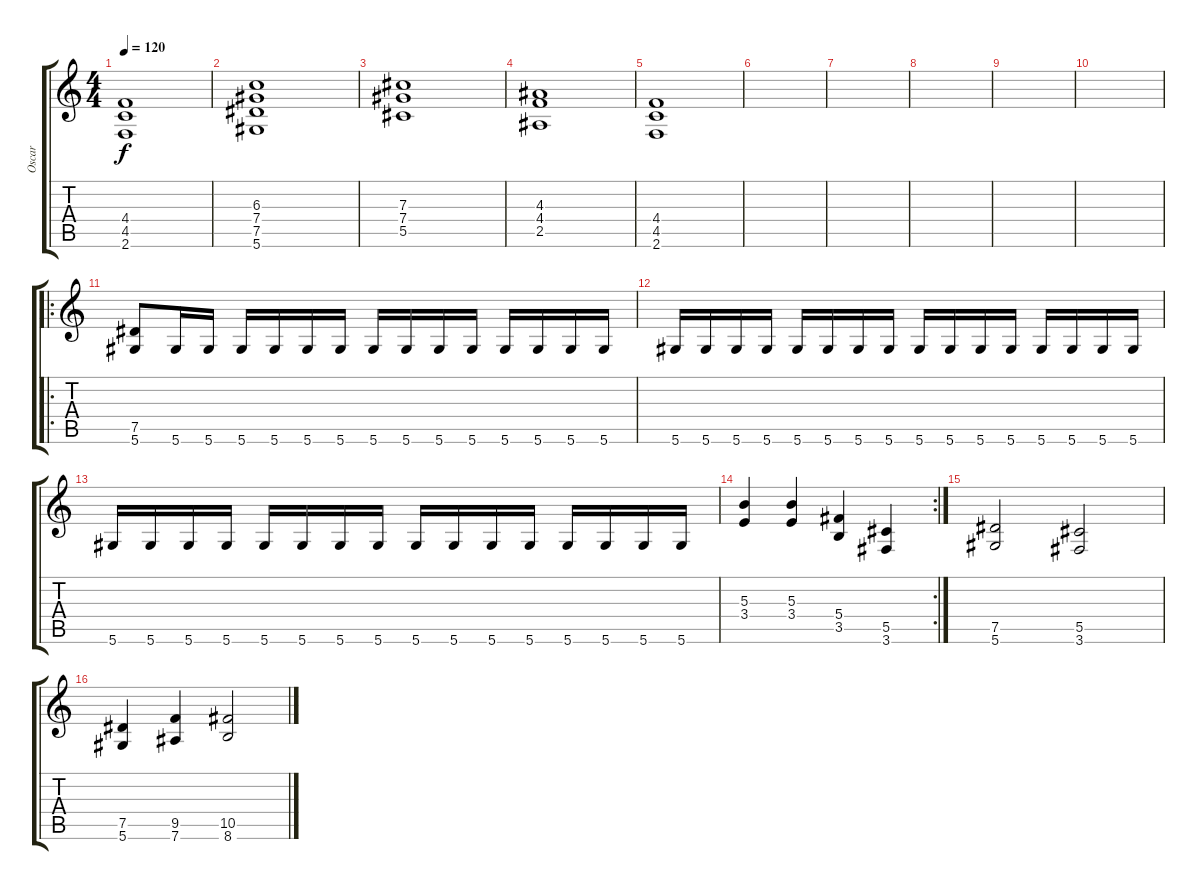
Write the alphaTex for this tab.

\track ("Oscar" "Oscar") {instrument distortionguitar}
\staff {score tabs}
\tuning (Eb4 Bb3 Gb3 Db3 Ab2 Eb2) {hide}
\ts (4 4)
\tempo 120
\clef g2
\ks c
(4.4 4.5 2.6).1{dy f} |
(6.3 7.4 7.5 5.6).1 |
(7.3 7.4 5.5).1 |
(4.3 4.4 2.5).1 |
(4.4 4.5 2.6).1 |
|
|
|
|
|
\ro
(7.5 5.6).8 5.6.16 5.6.16 5.6.16 5.6.16 5.6.16 5.6.16 5.6.16 5.6.16 5.6.16 5.6.16 5.6.16 5.6.16 5.6.16 5.6.16 |
5.6.16 5.6.16 5.6.16 5.6.16 5.6.16 5.6.16 5.6.16 5.6.16 5.6.16 5.6.16 5.6.16 5.6.16 5.6.16 5.6.16 5.6.16 5.6.16 |
5.6.16 5.6.16 5.6.16 5.6.16 5.6.16 5.6.16 5.6.16 5.6.16 5.6.16 5.6.16 5.6.16 5.6.16 5.6.16 5.6.16 5.6.16 5.6.16 |
\rc 2
(5.3 3.4).4 (5.3 3.4).4 (5.4 3.5).4 (5.5 3.6).4 |
(7.5 5.6).2 (5.5 3.6).2 |
(7.5 5.6).4 (9.5 7.6).4 (10.5 8.6).2
